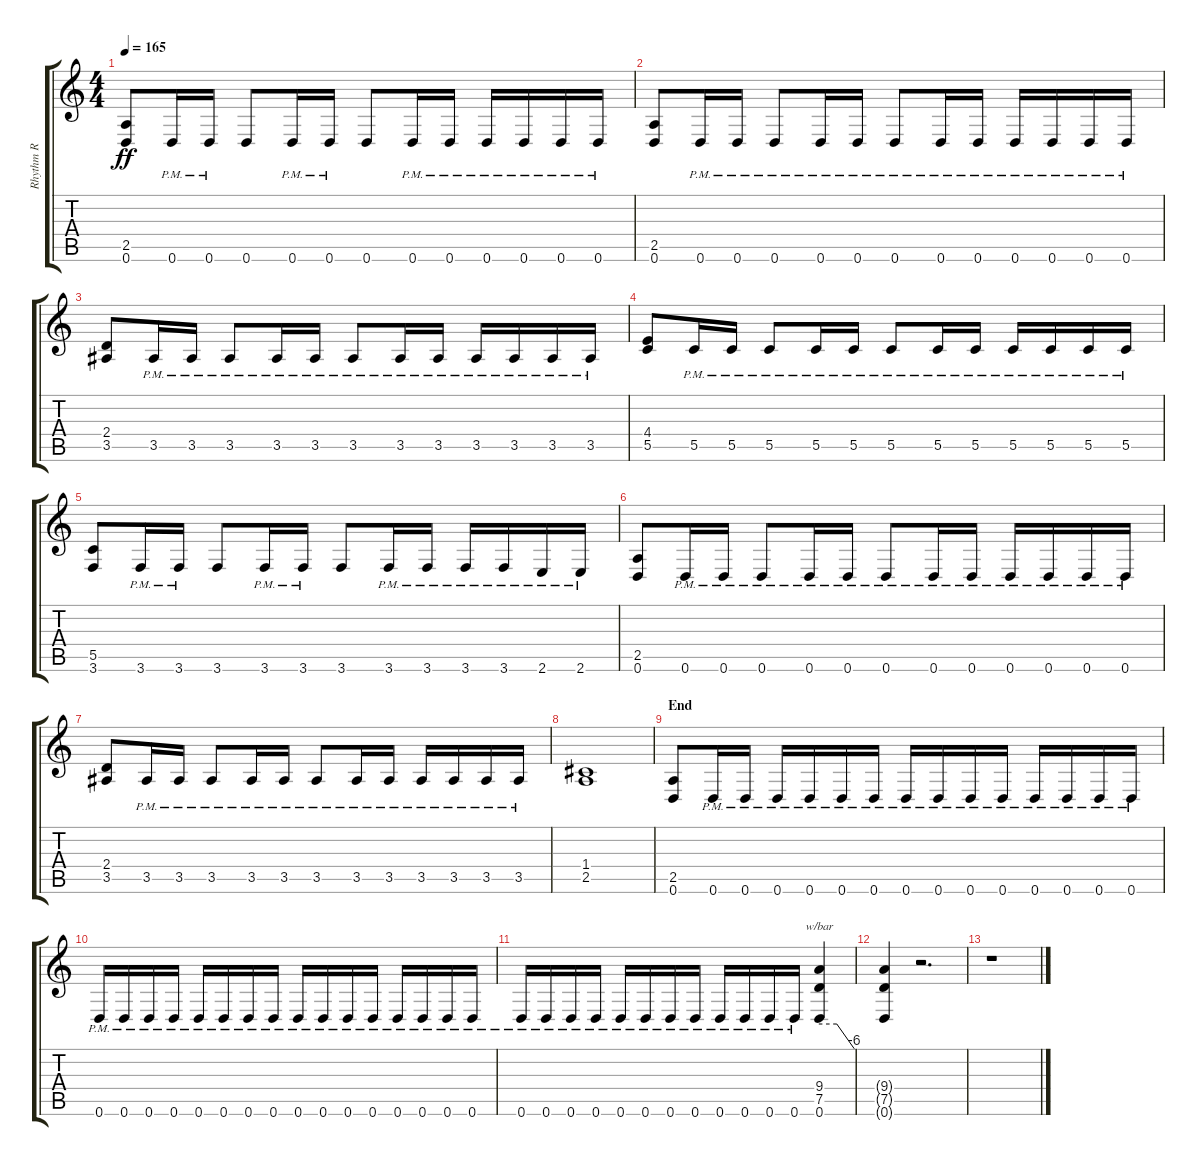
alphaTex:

\track ("Rhythm R" "Rhythm R") {instrument distortionguitar}
\staff {score tabs}
\tuning (D4 A3 F3 C3 G2 D2) {hide}
\ts (4 4)
\tempo 165
\clef g2
\ks c
(2.5 0.6).8{dy ff} 0.6{pm}.16 0.6{pm}.16 0.6.8 0.6{pm}.16 0.6{pm}.16 0.6.8 0.6{pm}.16 0.6{pm}.16 0.6{pm}.16 0.6{pm}.16 0.6{pm}.16 0.6{pm}.16 |
(2.5 0.6).8 0.6{pm}.16 0.6{pm}.16 0.6{pm}.8 0.6{pm}.16 0.6{pm}.16 0.6{pm}.8 0.6{pm}.16 0.6{pm}.16 0.6{pm}.16 0.6{pm}.16 0.6{pm}.16 0.6{pm}.16 |
(2.4 3.5).8 3.5{pm}.16 3.5{pm}.16 3.5{pm}.8 3.5{pm}.16 3.5{pm}.16 3.5{pm}.8 3.5{pm}.16 3.5{pm}.16 3.5{pm}.16 3.5{pm}.16 3.5{pm}.16 3.5{pm}.16 |
(4.4 5.5).8 5.5{pm}.16 5.5{pm}.16 5.5{pm}.8 5.5{pm}.16 5.5{pm}.16 5.5{pm}.8 5.5{pm}.16 5.5{pm}.16 5.5{pm}.16 5.5{pm}.16 5.5{pm}.16 5.5{pm}.16 |
(5.5 3.6).8 3.6{pm}.16 3.6{pm}.16 3.6.8 3.6{pm}.16 3.6{pm}.16 3.6.8 3.6{pm}.16 3.6{pm}.16 3.6{pm}.16 3.6{pm}.16 2.6{pm}.16 2.6{pm}.16 |
(2.5 0.6).8 0.6{pm}.16 0.6{pm}.16 0.6{pm}.8 0.6{pm}.16 0.6{pm}.16 0.6{pm}.8 0.6{pm}.16 0.6{pm}.16 0.6{pm}.16 0.6{pm}.16 0.6{pm}.16 0.6{pm}.16 |
(2.4 3.5).8 3.5{pm}.16 3.5{pm}.16 3.5{pm}.8 3.5{pm}.16 3.5{pm}.16 3.5{pm}.8 3.5{pm}.16 3.5{pm}.16 3.5{pm}.16 3.5{pm}.16 3.5{pm}.16 3.5{pm}.16 |
(1.4 2.5).1 |
\section ("" "End")
(2.5 0.6).8 0.6{pm}.16 0.6{pm}.16 0.6{pm}.16 0.6{pm}.16 0.6{pm}.16 0.6{pm}.16 0.6{pm}.16 0.6{pm}.16 0.6{pm}.16 0.6{pm}.16 0.6{pm}.16 0.6{pm}.16 0.6{pm}.16 0.6{pm}.16 |
0.6{pm}.16 0.6{pm}.16 0.6{pm}.16 0.6{pm}.16 0.6{pm}.16 0.6{pm}.16 0.6{pm}.16 0.6{pm}.16 0.6{pm}.16 0.6{pm}.16 0.6{pm}.16 0.6{pm}.16 0.6{pm}.16 0.6{pm}.16 0.6{pm}.16 0.6{pm}.16 |
0.6{pm}.16 0.6{pm}.16 0.6{pm}.16 0.6{pm}.16 0.6{pm}.16 0.6{pm}.16 0.6{pm}.16 0.6{pm}.16 0.6{pm}.16 0.6{pm}.16 0.6{pm}.16 0.6{pm}.16 (9.4 7.5 0.6).4{tbe (custom default 0 0 30 0 60 -24)} |
(9.4{t} 7.5{t} 0.6{t}).4 r.2{d} |
r.1
